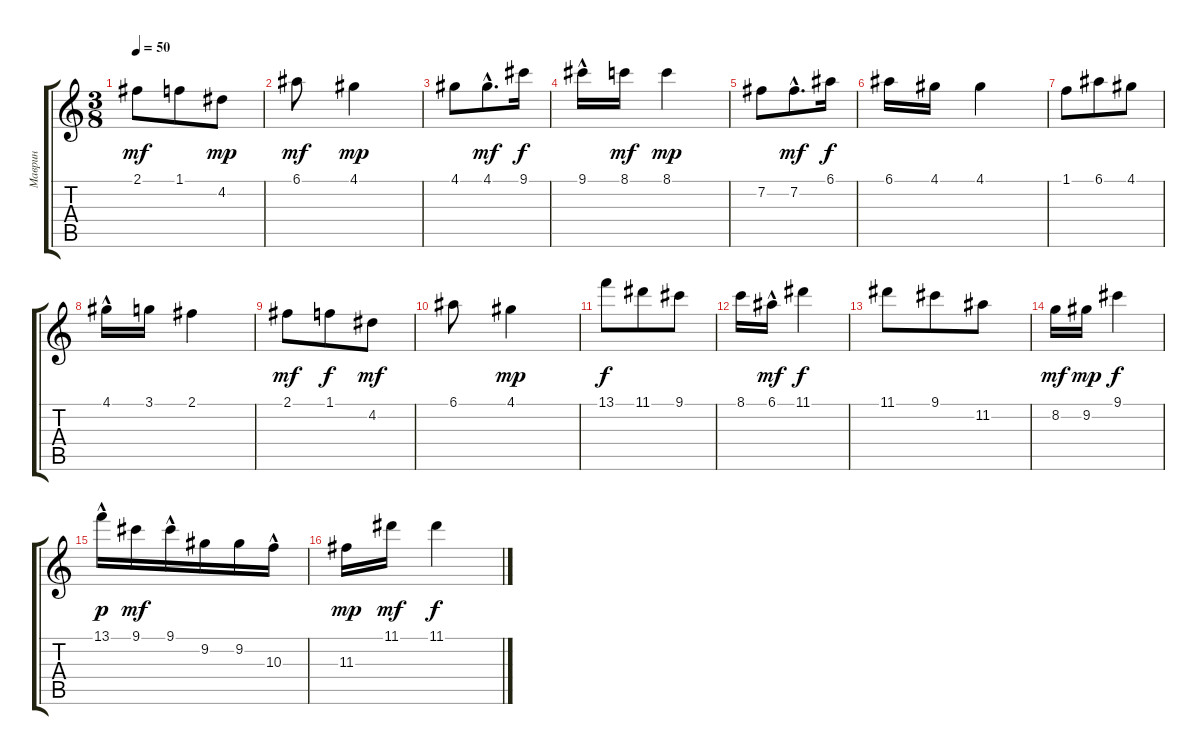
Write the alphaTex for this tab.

\track ("Маврин" "Маврин") {instrument overdrivenguitar}
\staff {score tabs}
\tuning (E4 B3 G3 D3 A2 E2) {hide}
\ts (3 8)
\tempo 50
\clef g2
\ks c
2.1.8{dy mf} 1.1.8 4.2.8{dy mp} |
6.1.8{dy mf} 4.1.4{dy mp} |
4.1.8 4.1{hac}.8{d dy mf} 9.1.16{dy f} |
9.1{hac}.16 8.1.16{dy mf} 8.1.4{dy mp} |
7.2.8 7.2{hac}.8{d dy mf} 6.1.16{dy f} |
6.1.16 4.1.16 4.1.4 |
1.1.8 6.1.8 4.1.8 |
4.1{hac}.16 3.1.16 2.1.4 |
2.1.8{dy mf} 1.1.8{dy f} 4.2.8{dy mf} |
6.1.8 4.1.4{dy mp} |
13.1.8{dy f} 11.1.8 9.1.8 |
8.1.16 6.1{hac}.16{dy mf} 11.1.4{dy f} |
11.1.8 9.1.8 11.2.8 |
8.2.16{dy mf} 9.2.16{dy mp} 9.1.4{dy f} |
13.1{hac}.16{dy p} 9.1.16{dy mf} 9.1{hac}.16 9.2.16 9.2.16 10.3{hac}.16 |
11.3.16{dy mp} 11.1.16{dy mf} 11.1.4{dy f}
